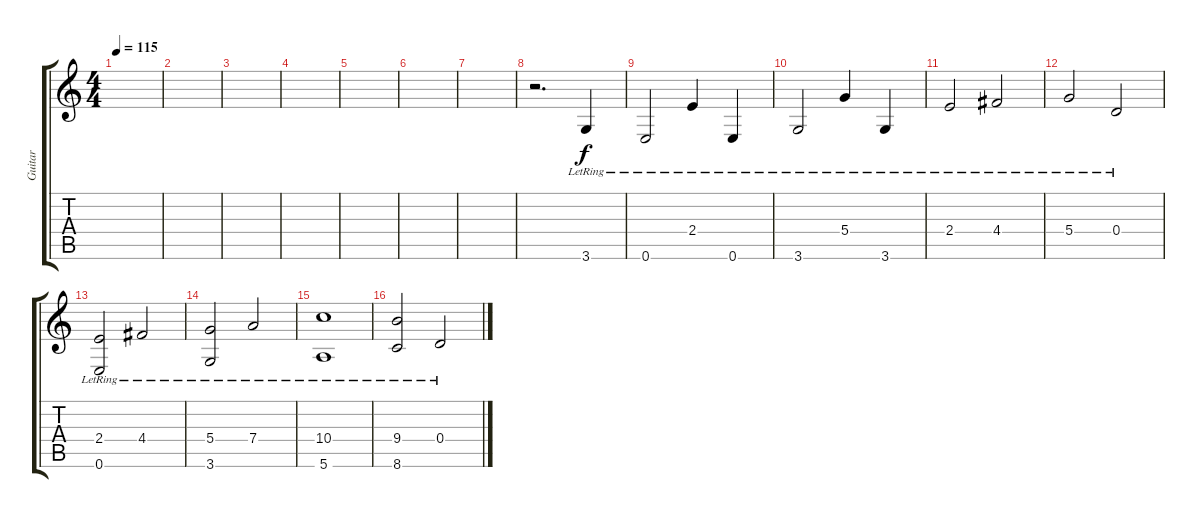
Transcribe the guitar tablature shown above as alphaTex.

\track ("Guitar" "Guitar") {instrument electricguitarjazz}
\staff {score tabs}
\tuning (E4 B3 G3 D3 A2 E2) {hide}
\ts (4 4)
\tempo 115
\clef g2
\ks c
|
|
|
|
|
|
|
r.2{d} 3.6{lr}.4 |
0.6{lr}.2 2.4{lr}.4 0.6{lr}.4 |
3.6{lr}.2 5.4{lr}.4 3.6{lr}.4 |
2.4{lr}.2 4.4{lr}.2 |
5.4{lr}.2 0.4{lr}.2 |
(2.4{lr} 0.6{lr}).2 4.4{lr}.2 |
(5.4{lr} 3.6{lr}).2 7.4{lr}.2 |
(10.4{lr} 5.6{lr}).1 |
(9.4{lr} 8.6).2 0.4{lr}.2
